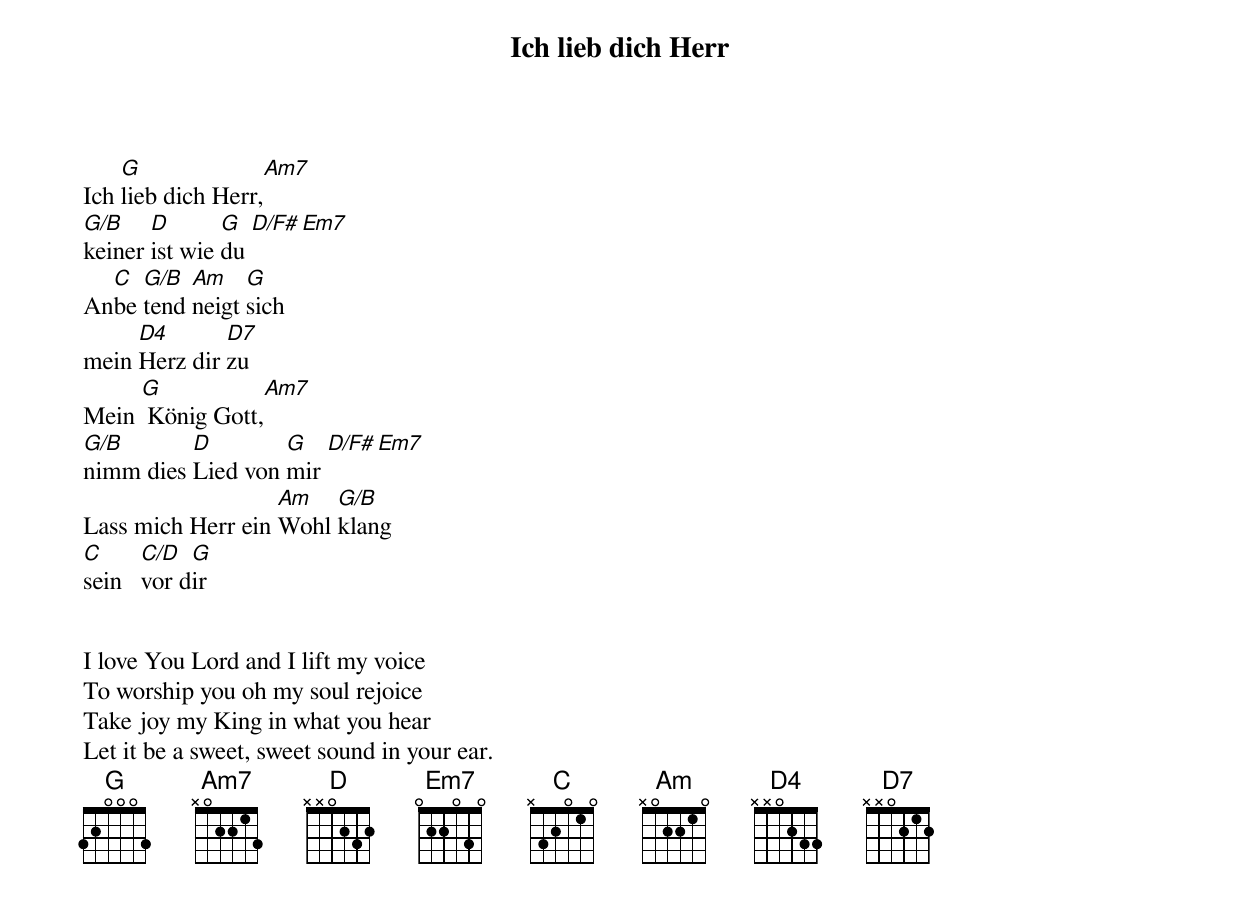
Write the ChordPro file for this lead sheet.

{title:Ich lieb dich Herr}
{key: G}

Ich [G]lieb dich Herr,[Am7]
[G/B]keiner [D]ist wie [G]du [D/F#][Em7]
An[C]be [G/B]tend [Am]neigt [G]sich
mein [D4]Herz dir [D7]zu
Mein [G] König Gott,[Am7]
[G/B]nimm dies [D]Lied von [G]mir [D/F#][Em7]
Lass mich Herr ein [Am]Wohl [G/B]klang
[C]sein   [C/D]vor d[G]ir


I love You Lord and I lift my voice
To worship you oh my soul rejoice
Take joy my King in what you hear
Let it be a sweet, sweet sound in your ear.
